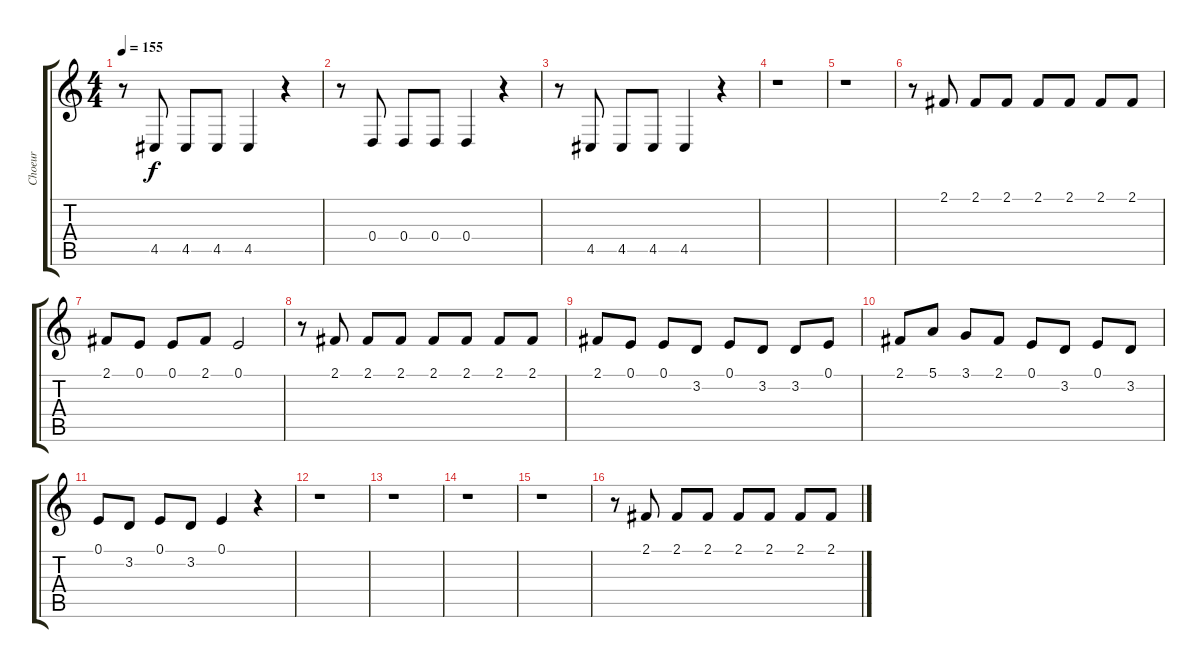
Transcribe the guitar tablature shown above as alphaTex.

\track ("Choeur" "Choeur") {instrument electricpiano2}
\staff {score tabs}
\tuning (E4 B3 G3 D3 A2 E2) {hide}
\ts (4 4)
\tempo 155
\clef g2
\ks c
r.8{dy f} 4.5.8 4.5.8 4.5.8 4.5.4 r.4 |
r.8 0.4.8 0.4.8 0.4.8 0.4.4 r.4 |
r.8 4.5.8 4.5.8 4.5.8 4.5.4 r.4 |
r.1 |
r.1 |
r.8 2.1.8 2.1.8 2.1.8 2.1.8 2.1.8 2.1.8 2.1.8 |
2.1.8 0.1.8 0.1.8 2.1.8 0.1.2 |
r.8 2.1.8 2.1.8 2.1.8 2.1.8 2.1.8 2.1.8 2.1.8 |
2.1.8 0.1.8 0.1.8 3.2.8 0.1.8 3.2.8 3.2.8 0.1.8 |
2.1.8 5.1.8 3.1.8 2.1.8 0.1.8 3.2.8 0.1.8 3.2.8 |
0.1.8 3.2.8 0.1.8 3.2.8 0.1.4 r.4 |
r.1 |
r.1 |
r.1 |
r.1 |
r.8 2.1.8 2.1.8 2.1.8 2.1.8 2.1.8 2.1.8 2.1.8
